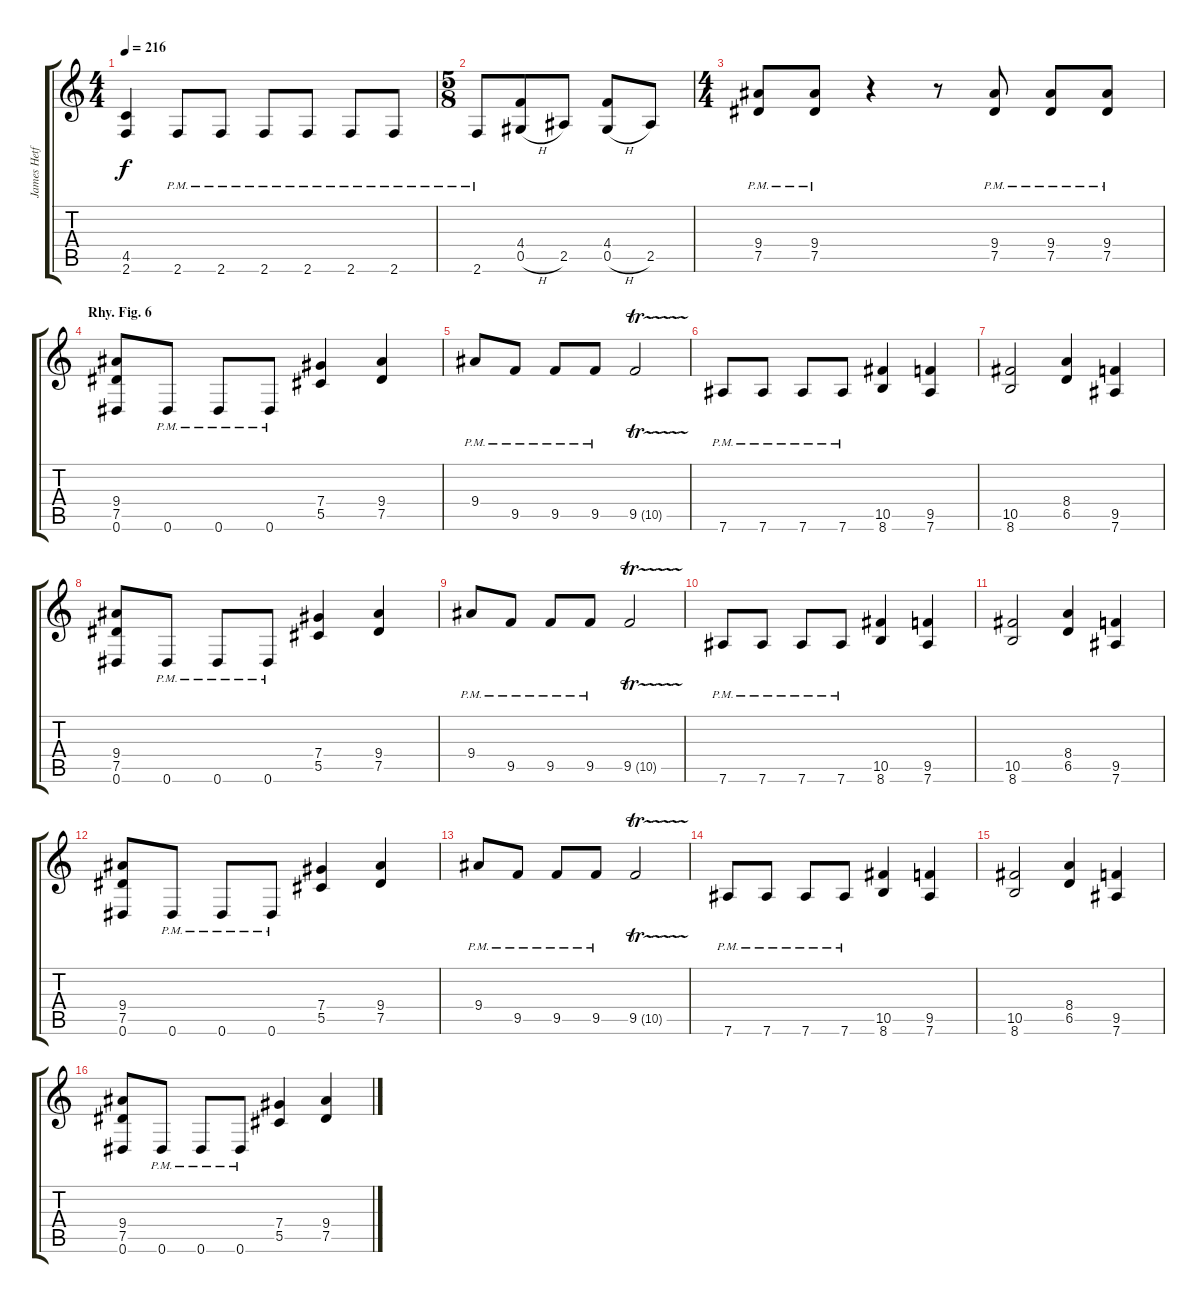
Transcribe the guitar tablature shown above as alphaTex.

\track ("James Hetfield (Distortion Guitar)" "James Hetf") {instrument distortionguitar}
\staff {score tabs}
\tuning (Eb4 Bb3 Gb3 Db3 Ab2 Eb2) {hide}
\ts (4 4)
\tempo 216
\clef g2
\ks c
(4.5 2.6).4{dy f} 2.6{pm}.8 2.6{pm}.8 2.6{pm}.8 2.6{pm}.8 2.6{pm}.8 2.6{pm}.8 |
\ts (5 8)
2.6{pm}.8 (4.4 0.5{h}).8 2.5.8 (4.4 0.5{h}).8 2.5.8 |
\ts (4 4)
(9.4{pm} 7.5{pm}).8 (9.4{pm} 7.5{pm}).8 r.4 r.8 (9.4{pm} 7.5{pm}).8 (9.4{pm} 7.5{pm}).8 (9.4{pm} 7.5{pm}).8 |
\section ("" "Rhy. Fig. 6")
(9.4 7.5 0.6).8 0.6{pm}.8 0.6{pm}.8 0.6{pm}.8 (7.4 5.5).4 (9.4 7.5).4 |
9.4{pm}.8 9.5{pm}.8 9.5{pm}.8 9.5{pm}.8 9.5{tr (10 16)}.2 |
7.6{pm}.8 7.6{pm}.8 7.6{pm}.8 7.6{pm}.8 (10.5 8.6).4 (9.5 7.6).4 |
(10.5 8.6).2 (8.4 6.5).4 (9.5 7.6).4 |
(9.4 7.5 0.6).8 0.6{pm}.8 0.6{pm}.8 0.6{pm}.8 (7.4 5.5).4 (9.4 7.5).4 |
9.4{pm}.8 9.5{pm}.8 9.5{pm}.8 9.5{pm}.8 9.5{tr (10 16)}.2 |
7.6{pm}.8 7.6{pm}.8 7.6{pm}.8 7.6{pm}.8 (10.5 8.6).4 (9.5 7.6).4 |
(10.5 8.6).2 (8.4 6.5).4 (9.5 7.6).4 |
(9.4 7.5 0.6).8 0.6{pm}.8 0.6{pm}.8 0.6{pm}.8 (7.4 5.5).4 (9.4 7.5).4 |
9.4{pm}.8 9.5{pm}.8 9.5{pm}.8 9.5{pm}.8 9.5{tr (10 16)}.2 |
7.6{pm}.8 7.6{pm}.8 7.6{pm}.8 7.6{pm}.8 (10.5 8.6).4 (9.5 7.6).4 |
(10.5 8.6).2 (8.4 6.5).4 (9.5 7.6).4 |
(9.4 7.5 0.6).8 0.6{pm}.8 0.6{pm}.8 0.6{pm}.8 (7.4 5.5).4 (9.4 7.5).4
